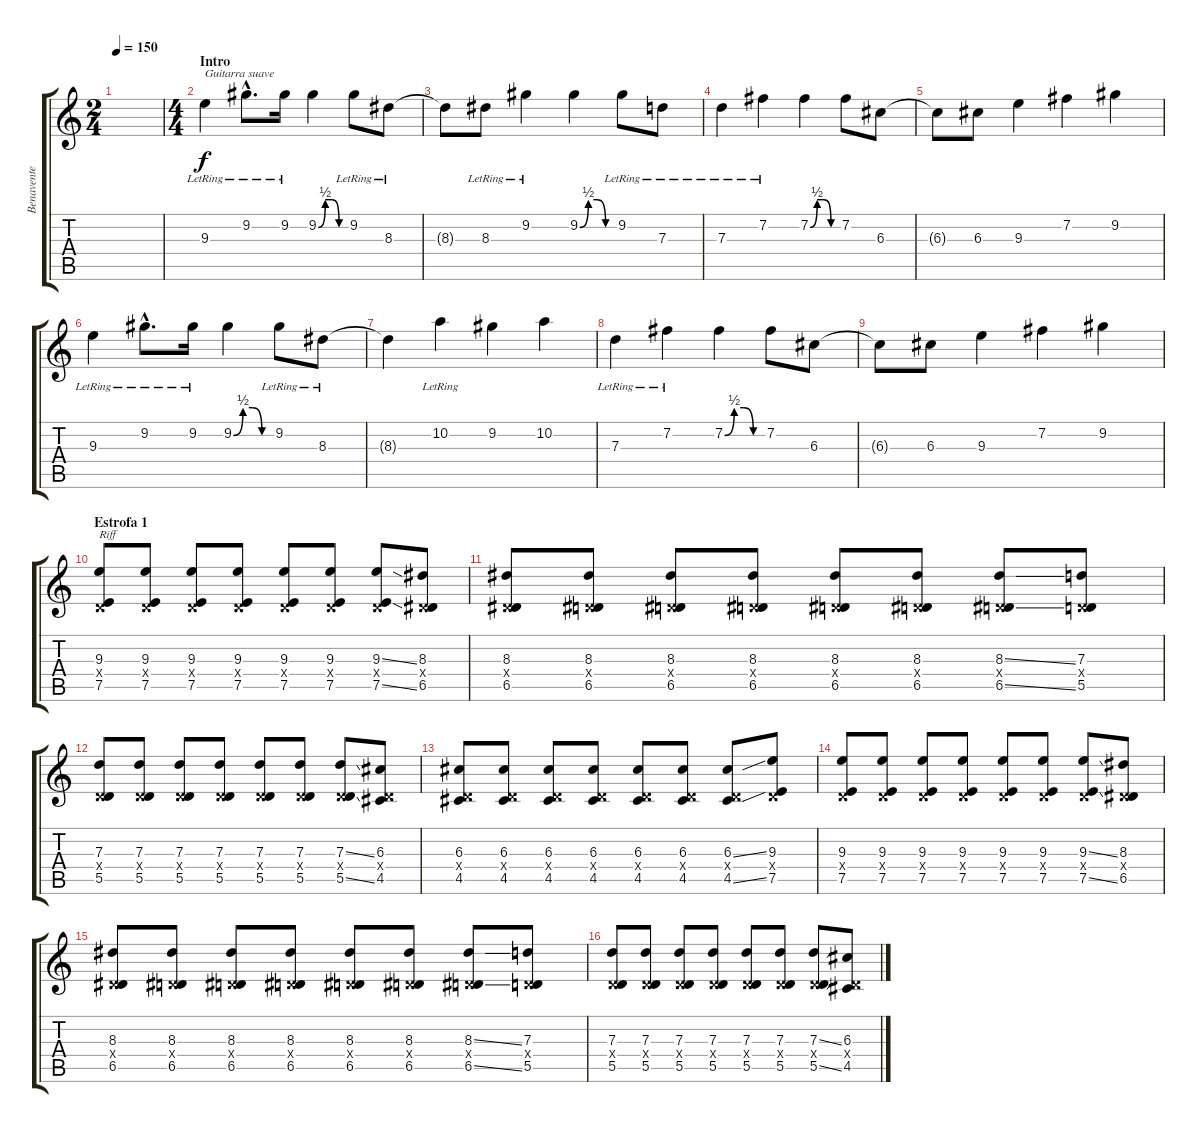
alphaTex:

\track ("Benavente" "Benavente") {instrument electricguitarjazz}
\staff {score tabs}
\tuning (E4 B3 G3 D3 A2 E2) {hide}
\ts (2 4)
\tempo 150
\clef g2
\ks c
|
\ts (4 4)
\section ("" "Intro")
9.3{lr}.4{txt "Guitarra suave" volume 13} 9.2{hac lr}.8{d} 9.2{lr}.16 9.2{be (custom 0 0 15 2 30 2 45 0 60 0)}.4 9.2{lr}.8 8.3{lr}.8 |
8.3{t}.8 8.3{lr}.8 9.2{lr}.4 9.2{be (custom 0 0 15 2 30 2 45 0 60 0)}.4 9.2{lr}.8 7.3{lr}.8 |
7.3{lr}.4 7.2{lr}.4 7.2{be (custom 0 0 15 2 30 2 45 0 60 0)}.4 7.2.8 6.3.8 |
6.3{t}.8 6.3.8 9.3.4 7.2.4 9.2.4 |
9.3{lr}.4 9.2{hac lr}.8{d} 9.2{lr}.16 9.2{be (custom 0 0 15 2 30 2 45 0 60 0)}.4 9.2{lr}.8 8.3{lr}.8 |
8.3{t}.4 10.2{lr}.4 9.2.4 10.2.4 |
7.3{lr}.4 7.2{lr}.4 7.2{be (custom 0 0 15 2 30 2 45 0 60 0)}.4 7.2.8 6.3.8 |
6.3{t}.8 6.3.8 9.3.4 7.2.4 9.2.4 |
\section ("" "Estrofa 1")
(9.3 0.4{x} 7.5).8{txt "Riff" volume 8} (9.3 0.4{x} 7.5).8 (9.3 0.4{x} 7.5).8 (9.3 0.4{x} 7.5).8 (9.3 0.4{x} 7.5).8 (9.3 0.4{x} 7.5).8 (9.3{ss} 0.4{x} 7.5{ss}).8 (8.3 0.4{x} 6.5).8 |
(8.3 0.4{x} 6.5).8 (8.3 0.4{x} 6.5).8 (8.3 0.4{x} 6.5).8 (8.3 0.4{x} 6.5).8 (8.3 0.4{x} 6.5).8 (8.3 0.4{x} 6.5).8 (8.3{ss} 0.4{x} 6.5{ss}).8 (7.3 0.4{x} 5.5).8 |
(7.3 0.4{x} 5.5).8 (7.3 0.4{x} 5.5).8 (7.3 0.4{x} 5.5).8 (7.3 0.4{x} 5.5).8 (7.3 0.4{x} 5.5).8 (7.3 0.4{x} 5.5).8 (7.3{ss} 0.4{x} 5.5{ss}).8 (6.3 0.4{x} 4.5).8 |
(6.3 0.4{x} 4.5).8 (6.3 0.4{x} 4.5).8 (6.3 0.4{x} 4.5).8 (6.3 0.4{x} 4.5).8 (6.3 0.4{x} 4.5).8 (6.3 0.4{x} 4.5).8 (6.3{ss} 0.4{x} 4.5{ss}).8 (9.3 0.4{x} 7.5).8 |
(9.3 0.4{x} 7.5).8 (9.3 0.4{x} 7.5).8 (9.3 0.4{x} 7.5).8 (9.3 0.4{x} 7.5).8 (9.3 0.4{x} 7.5).8 (9.3 0.4{x} 7.5).8 (9.3{ss} 0.4{x} 7.5{ss}).8 (8.3 0.4{x} 6.5).8 |
(8.3 0.4{x} 6.5).8 (8.3 0.4{x} 6.5).8 (8.3 0.4{x} 6.5).8 (8.3 0.4{x} 6.5).8 (8.3 0.4{x} 6.5).8 (8.3 0.4{x} 6.5).8 (8.3{ss} 0.4{x} 6.5{ss}).8 (7.3 0.4{x} 5.5).8 |
(7.3 0.4{x} 5.5).8 (7.3 0.4{x} 5.5).8 (7.3 0.4{x} 5.5).8 (7.3 0.4{x} 5.5).8 (7.3 0.4{x} 5.5).8 (7.3 0.4{x} 5.5).8 (7.3{ss} 0.4{x} 5.5{ss}).8 (6.3 0.4{x} 4.5).8
